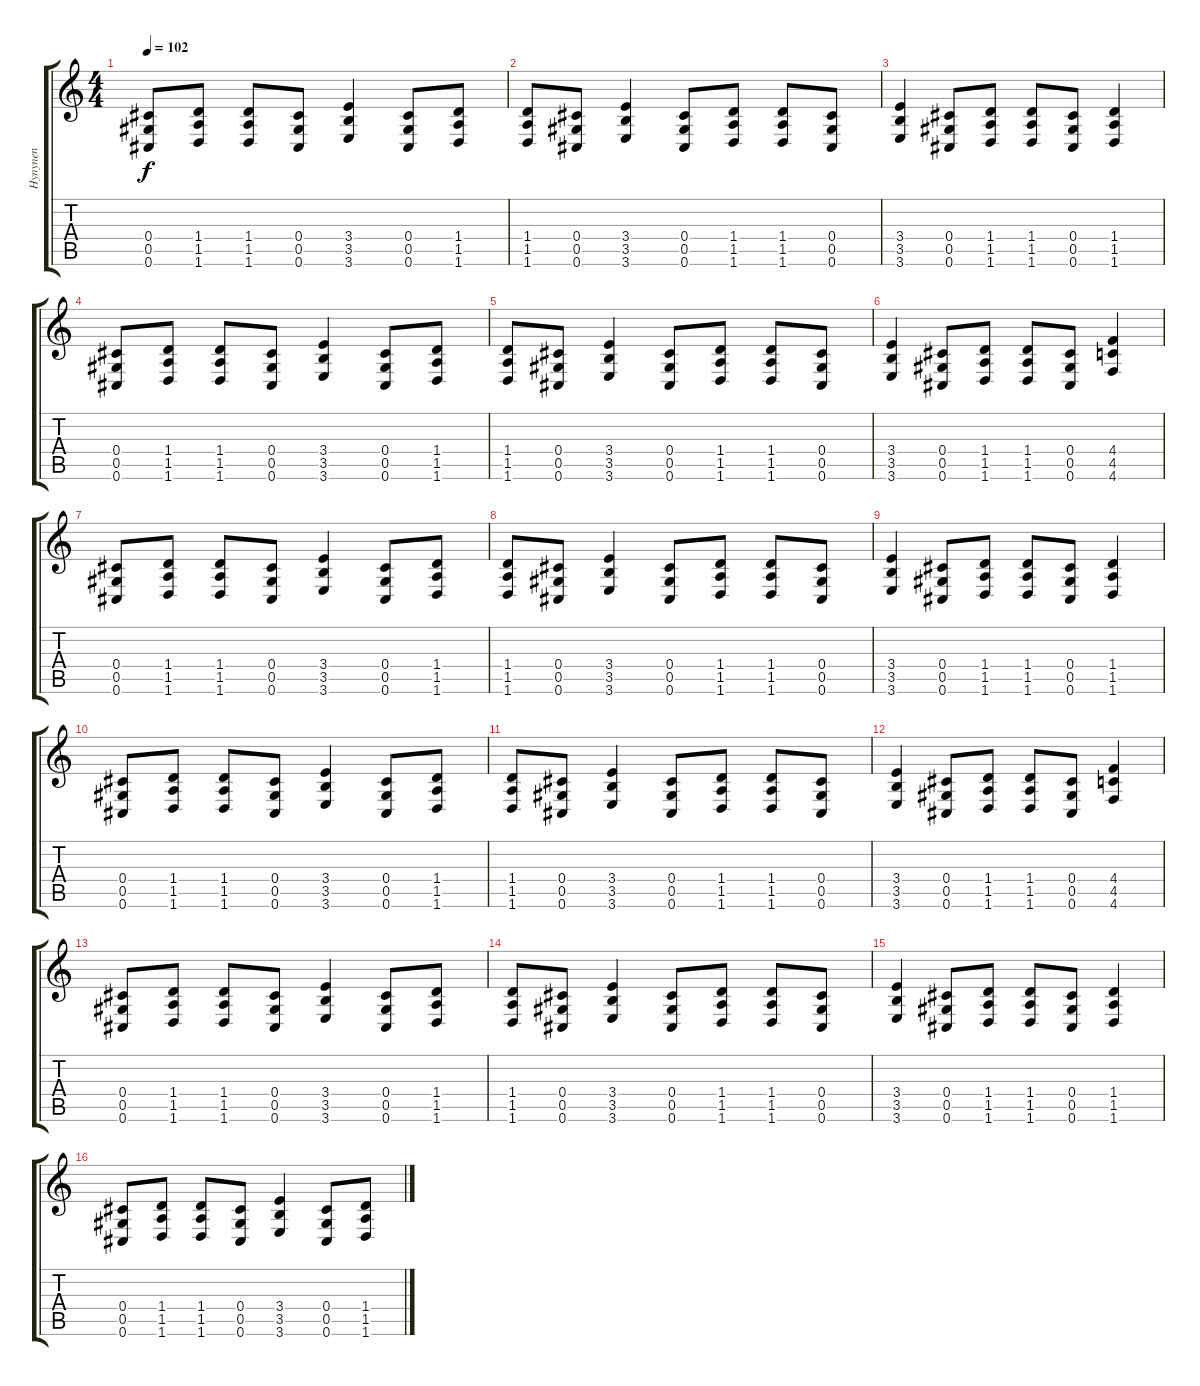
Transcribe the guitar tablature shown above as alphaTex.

\track ("Hynynen" "Hynynen") {instrument distortionguitar}
\staff {score tabs}
\tuning (Eb4 Bb3 Gb3 Db3 Ab2 Db2) {hide}
\ts (4 4)
\tempo 102
\clef g2
\ks c
(0.4 0.5 0.6).8{dy f} (1.4 1.5 1.6).8 (1.4 1.5 1.6).8 (0.4 0.5 0.6).8 (3.4 3.5 3.6).4 (0.4 0.5 0.6).8 (1.4 1.5 1.6).8 |
(1.4 1.5 1.6).8 (0.4 0.5 0.6).8 (3.4 3.5 3.6).4 (0.4 0.5 0.6).8 (1.4 1.5 1.6).8 (1.4 1.5 1.6).8 (0.4 0.5 0.6).8 |
(3.4 3.5 3.6).4 (0.4 0.5 0.6).8 (1.4 1.5 1.6).8 (1.4 1.5 1.6).8 (0.4 0.5 0.6).8 (1.4 1.5 1.6).4 |
(0.4 0.5 0.6).8 (1.4 1.5 1.6).8 (1.4 1.5 1.6).8 (0.4 0.5 0.6).8 (3.4 3.5 3.6).4 (0.4 0.5 0.6).8 (1.4 1.5 1.6).8 |
(1.4 1.5 1.6).8 (0.4 0.5 0.6).8 (3.4 3.5 3.6).4 (0.4 0.5 0.6).8 (1.4 1.5 1.6).8 (1.4 1.5 1.6).8 (0.4 0.5 0.6).8 |
(3.4 3.5 3.6).4 (0.4 0.5 0.6).8 (1.4 1.5 1.6).8 (1.4 1.5 1.6).8 (0.4 0.5 0.6).8 (4.4 4.5 4.6).4 |
(0.4 0.5 0.6).8 (1.4 1.5 1.6).8 (1.4 1.5 1.6).8 (0.4 0.5 0.6).8 (3.4 3.5 3.6).4 (0.4 0.5 0.6).8 (1.4 1.5 1.6).8 |
(1.4 1.5 1.6).8 (0.4 0.5 0.6).8 (3.4 3.5 3.6).4 (0.4 0.5 0.6).8 (1.4 1.5 1.6).8 (1.4 1.5 1.6).8 (0.4 0.5 0.6).8 |
(3.4 3.5 3.6).4 (0.4 0.5 0.6).8 (1.4 1.5 1.6).8 (1.4 1.5 1.6).8 (0.4 0.5 0.6).8 (1.4 1.5 1.6).4 |
(0.4 0.5 0.6).8 (1.4 1.5 1.6).8 (1.4 1.5 1.6).8 (0.4 0.5 0.6).8 (3.4 3.5 3.6).4 (0.4 0.5 0.6).8 (1.4 1.5 1.6).8 |
(1.4 1.5 1.6).8 (0.4 0.5 0.6).8 (3.4 3.5 3.6).4 (0.4 0.5 0.6).8 (1.4 1.5 1.6).8 (1.4 1.5 1.6).8 (0.4 0.5 0.6).8 |
(3.4 3.5 3.6).4 (0.4 0.5 0.6).8 (1.4 1.5 1.6).8 (1.4 1.5 1.6).8 (0.4 0.5 0.6).8 (4.4 4.5 4.6).4 |
(0.4 0.5 0.6).8 (1.4 1.5 1.6).8 (1.4 1.5 1.6).8 (0.4 0.5 0.6).8 (3.4 3.5 3.6).4 (0.4 0.5 0.6).8 (1.4 1.5 1.6).8 |
(1.4 1.5 1.6).8 (0.4 0.5 0.6).8 (3.4 3.5 3.6).4 (0.4 0.5 0.6).8 (1.4 1.5 1.6).8 (1.4 1.5 1.6).8 (0.4 0.5 0.6).8 |
(3.4 3.5 3.6).4 (0.4 0.5 0.6).8 (1.4 1.5 1.6).8 (1.4 1.5 1.6).8 (0.4 0.5 0.6).8 (1.4 1.5 1.6).4 |
(0.4 0.5 0.6).8 (1.4 1.5 1.6).8 (1.4 1.5 1.6).8 (0.4 0.5 0.6).8 (3.4 3.5 3.6).4 (0.4 0.5 0.6).8 (1.4 1.5 1.6).8
